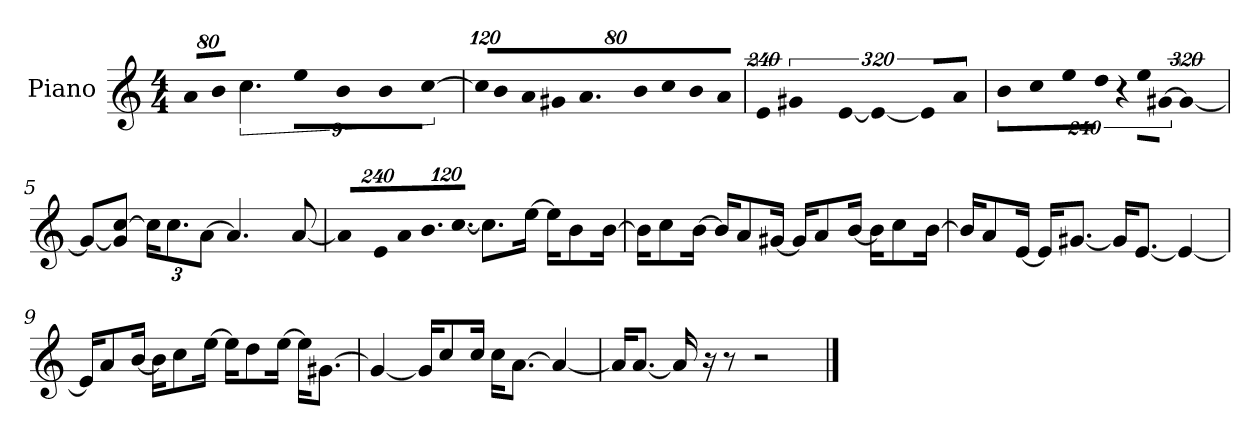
**kern
*part1
*staff1
*I"Piano
*I'P-no
*clefG2
*k[]
*M4/4
*MM90
=1
!LO:N:vis=8
640%71a/L
!LO:N:vis=8
640%71b/J
9%2.cc\
!LO:N:vis=8
640%71ee\L
!LO:N:vis=8
640%71b\
!LO:N:vis=8
640%71b\
!LO:N:vis=8
[640%71cc\J
=2
*Xbrackettup
!LO:N:vis=16
1920%107cc/KL]
!LO:N:vis=8
640%71b/
!LO:N:vis=8
640%71a/
!LO:N:vis=8
640%71g#X/
9.a/
!LO:N:vis=8
640%71b/
!LO:N:vis=8
640%71cc/
!LO:N:vis=8
640%71b/
!LO:N:vis=8
640%71a/J
=3
*brackettup
!LO:N:vis=8
960%137e/
!LO:N:vis=4
640%183g#X/
!LO:N:vis=8
[960%137e/
!LO:N:vis=4
640%183e/_
!LO:N:vis=16
1920%137e/LL]
!LO:N:vis=16
1920%137a/JJ
=4
!LO:N:vis=8
960%137b\L
!LO:N:vis=8
960%137cc\
!LO:N:vis=8
960%137ee\
!LO:N:vis=16
1920%137dd\Jk
!LO:N:vis=16
1920%137r
!LO:N:vis=16
1920%137ee\LL
!LO:N:vis=16
[1920%137g#X\JJ
!LO:N:vis=4
640%183g#/_
!!LO:LB:g=z
=5
8g#/L_
8g#/] [8cc/J
*Xbrackettup
24cc\KL]
12.cc\
[12a\J
4.a/]
[8a/
=6
!LO:N:vis=8
960%137a/L]
!LO:N:vis=16
1920%137e/L
!LO:N:vis=16
1920%137a/
!LO:N:vis=16.
960%103b/
!LO:N:vis=16.
[960%103cc/JJ
8.cc\L]
[16ee\Jk
16ee\KL]
8b\
[16b\Jk
=7
16b\KL]
8cc\
[16b\Jk
16b/KL]
8a/
[16g#X/Jk
16g#/KL]
8a/
[16b/Jk
16b\KL]
8cc\
[16b\Jk
=8
16b/KL]
8a/
[16e/Jk
16e/KL]
[8.g#X/J
16g#/KL]
[8.e/J
4e/_
!!LO:LB:g=z
=9
16e/KL]
8a/
[16b/Jk
16b\KL]
8cc\
[16ee\Jk
16ee\KL]
8dd\
[16ee\Jk
16ee\KL]
[8.g#X\J
=10
4g#/_
16g#/KL]
8cc/
16cc/Jk
16cc\KL
[8.a\J
4a/_
=11
16a/KL]
[8.a/J
16a/]
16r
8r
2r
==
*-
